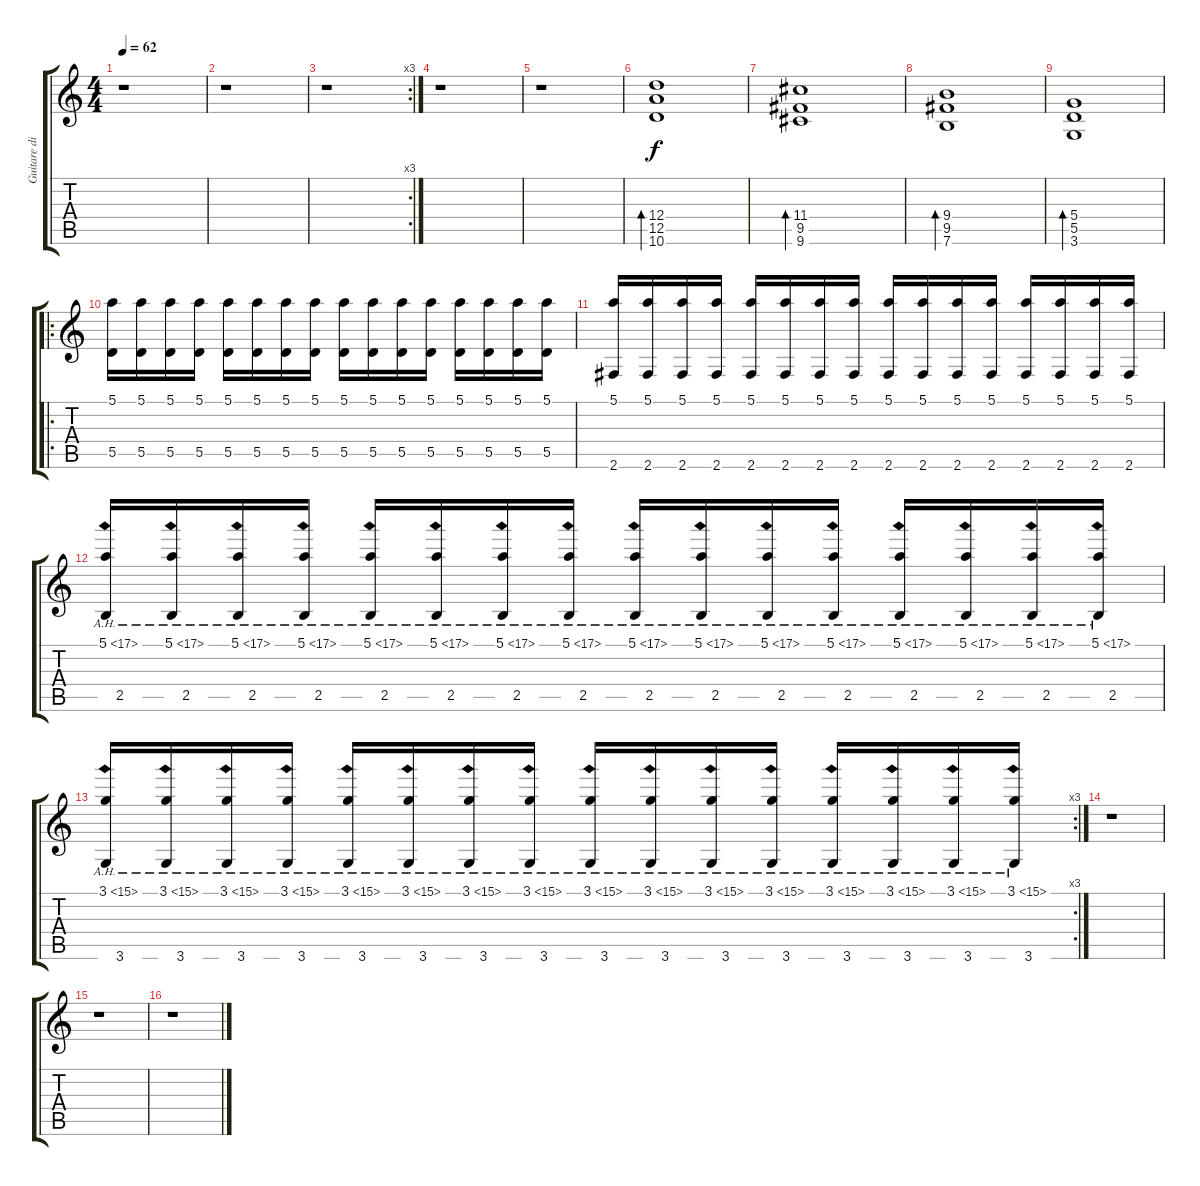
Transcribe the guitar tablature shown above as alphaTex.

\track ("Guitare disto (Joe)" "Guitare di") {instrument overdrivenguitar}
\staff {score tabs}
\tuning (E4 B3 G3 D3 A2 E2) {hide}
\ts (4 4)
\tempo 62
\clef g2
\ks c
r.1{dy mp} |
r.1 |
\rc 3
r.1 |
r.1 |
r.1 |
(12.4 12.5 10.6).1{bd 120 dy f} |
(11.4 9.5 9.6).1{bd 120} |
(9.4 9.5 7.6).1{bd 120} |
(5.4 5.5 3.6).1{bd 120} |
\ro
(5.1 5.5).16 (5.1 5.5).16 (5.1 5.5).16 (5.1 5.5).16 (5.1 5.5).16 (5.1 5.5).16 (5.1 5.5).16 (5.1 5.5).16 (5.1 5.5).16 (5.1 5.5).16 (5.1 5.5).16 (5.1 5.5).16 (5.1 5.5).16 (5.1 5.5).16 (5.1 5.5).16 (5.1 5.5).16 |
(5.1 2.6).16 (5.1 2.6).16 (5.1 2.6).16 (5.1 2.6).16 (5.1 2.6).16 (5.1 2.6).16 (5.1 2.6).16 (5.1 2.6).16 (5.1 2.6).16 (5.1 2.6).16 (5.1 2.6).16 (5.1 2.6).16 (5.1 2.6).16 (5.1 2.6).16 (5.1 2.6).16 (5.1 2.6).16 |
(5.1{ah 12} 2.5).16 (5.1{ah 12} 2.5).16 (5.1{ah 12} 2.5).16 (5.1{ah 12} 2.5).16 (5.1{ah 12} 2.5).16 (5.1{ah 12} 2.5).16 (5.1{ah 12} 2.5).16 (5.1{ah 12} 2.5).16 (5.1{ah 12} 2.5).16 (5.1{ah 12} 2.5).16 (5.1{ah 12} 2.5).16 (5.1{ah 12} 2.5).16 (5.1{ah 12} 2.5).16 (5.1{ah 12} 2.5).16 (5.1{ah 12} 2.5).16 (5.1{ah 12} 2.5).16 |
\rc 3
(3.1{ah 12} 3.6).16 (3.1{ah 12} 3.6).16 (3.1{ah 12} 3.6).16 (3.1{ah 12} 3.6).16 (3.1{ah 12} 3.6).16 (3.1{ah 12} 3.6).16 (3.1{ah 12} 3.6).16 (3.1{ah 12} 3.6).16 (3.1{ah 12} 3.6).16 (3.1{ah 12} 3.6).16 (3.1{ah 12} 3.6).16 (3.1{ah 12} 3.6).16 (3.1{ah 12} 3.6).16 (3.1{ah 12} 3.6).16 (3.1{ah 12} 3.6).16 (3.1{ah 12} 3.6).16 |
r.1 |
r.1 |
r.1
